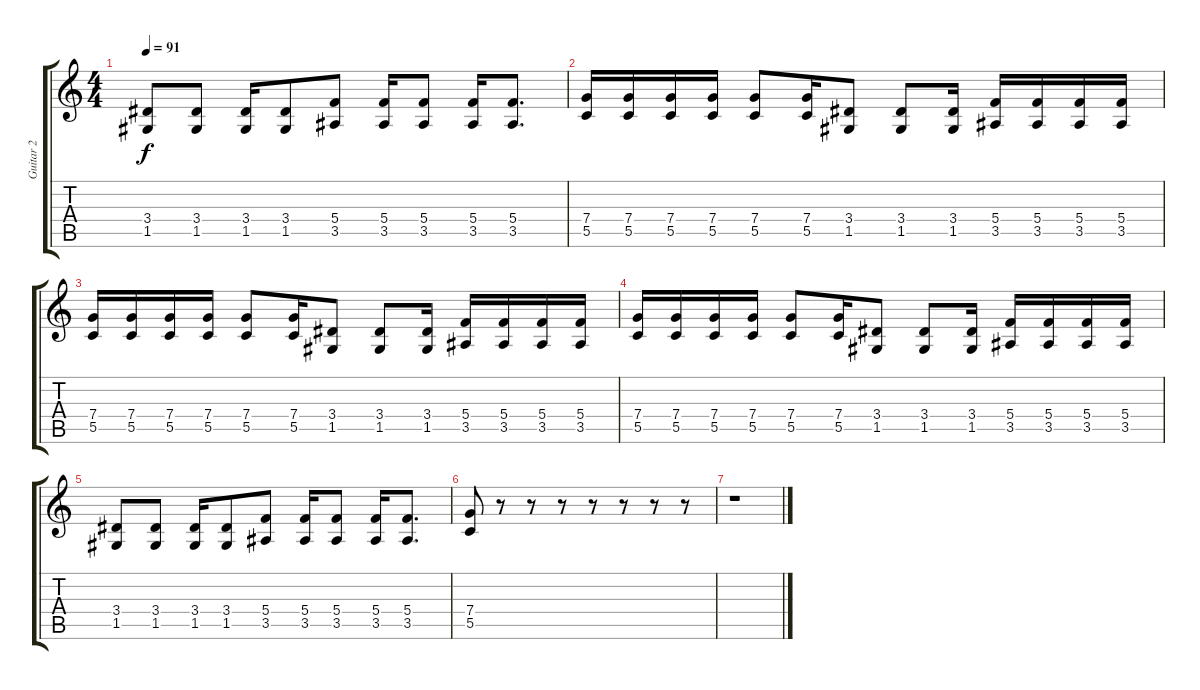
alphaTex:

\track ("Guitar 2" "Guitar 2") {instrument distortionguitar}
\staff {score tabs}
\tuning (D4 A3 F3 C3 G2 C2) {hide}
\ts (4 4)
\tempo 91
\clef g2
\ks c
(3.4 1.5).8{dy f} (3.4 1.5).8 (3.4 1.5).16 (3.4 1.5).8 (5.4 3.5).8 (5.4 3.5).16 (5.4 3.5).8 (5.4 3.5).16 (5.4 3.5).8{d} |
(7.4 5.5).16 (7.4 5.5).16 (7.4 5.5).16 (7.4 5.5).16 (7.4 5.5).8 (7.4 5.5).16 (3.4 1.5).8 (3.4 1.5).8 (3.4 1.5).16 (5.4 3.5).16 (5.4 3.5).16 (5.4 3.5).16 (5.4 3.5).16 |
(7.4 5.5).16 (7.4 5.5).16 (7.4 5.5).16 (7.4 5.5).16 (7.4 5.5).8 (7.4 5.5).16 (3.4 1.5).8 (3.4 1.5).8 (3.4 1.5).16 (5.4 3.5).16 (5.4 3.5).16 (5.4 3.5).16 (5.4 3.5).16 |
(7.4 5.5).16 (7.4 5.5).16 (7.4 5.5).16 (7.4 5.5).16 (7.4 5.5).8 (7.4 5.5).16 (3.4 1.5).8 (3.4 1.5).8 (3.4 1.5).16 (5.4 3.5).16 (5.4 3.5).16 (5.4 3.5).16 (5.4 3.5).16 |
(3.4 1.5).8 (3.4 1.5).8 (3.4 1.5).16 (3.4 1.5).8 (5.4 3.5).8 (5.4 3.5).16 (5.4 3.5).8 (5.4 3.5).16 (5.4 3.5).8{d} |
(7.4 5.5).8 r.8 r.8 r.8 r.8 r.8 r.8 r.8 |
r.1
